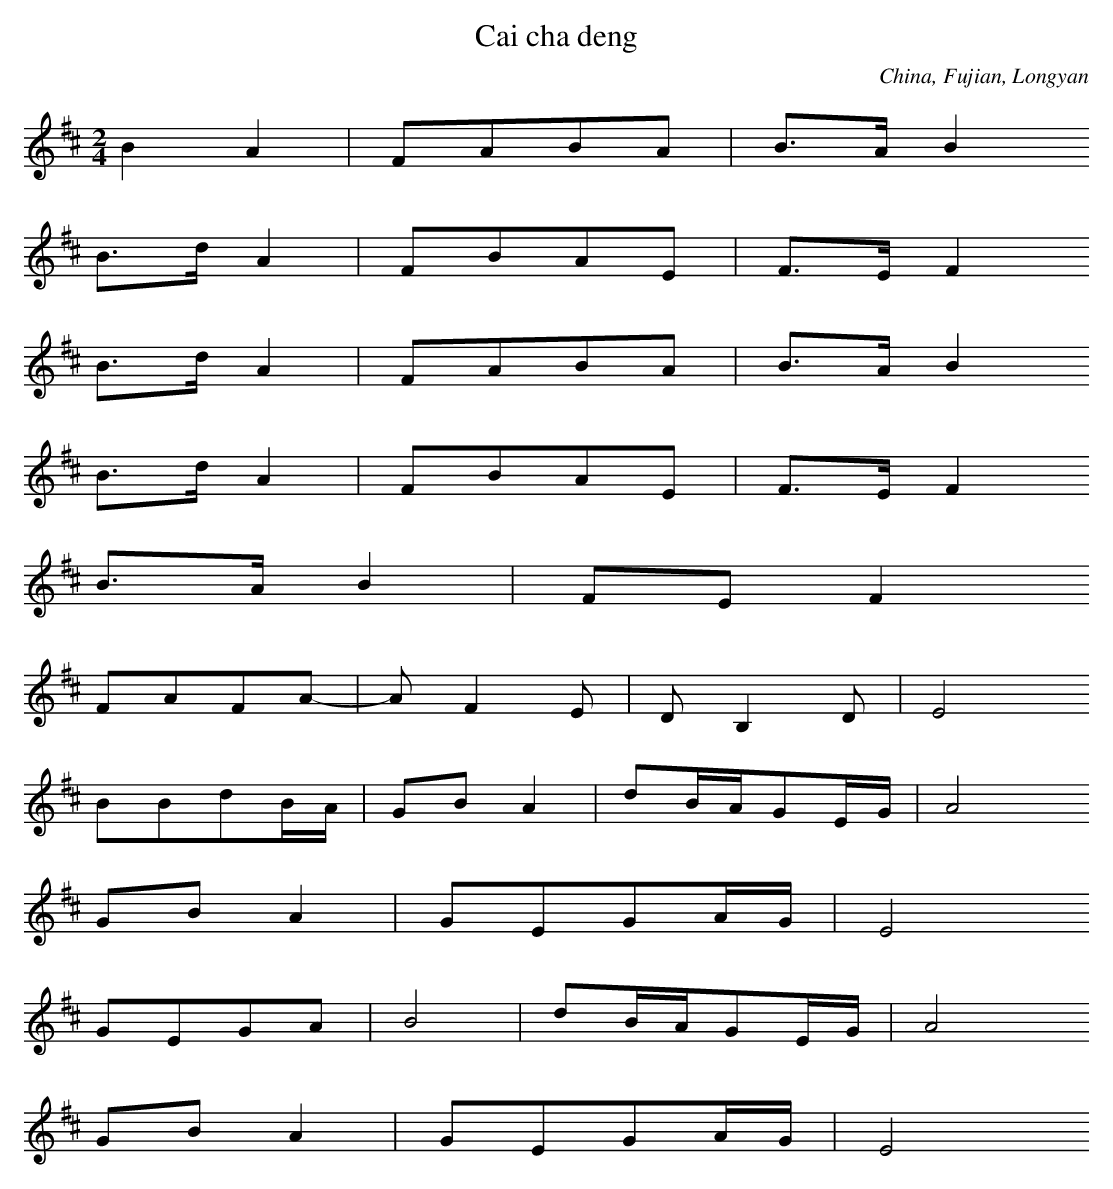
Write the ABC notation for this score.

X:1
T: Cai cha deng
O: China, Fujian, Longyan
M: 2/4
L: 1/16
K: D
B4A4 | F2A2B2A2 | B3AB4
B3dA4 | F2B2A2E2 | F3EF4
B3dA4 | F2A2B2A2 | B3AB4
B3dA4 | F2B2A2E2 | F3EF4
B3AB4 | F2E2F4
F2A2F2A2- | A2F4E2 | D2B,4D2 | E8
B2B2d2BA | G2B2A4 | d2BAG2EG | A8
G2B2A4 | G2E2G2AG | E8
G2E2G2A2 | B8 | d2BAG2EG | A8
G2B2A4 | G2E2G2AG | E8
